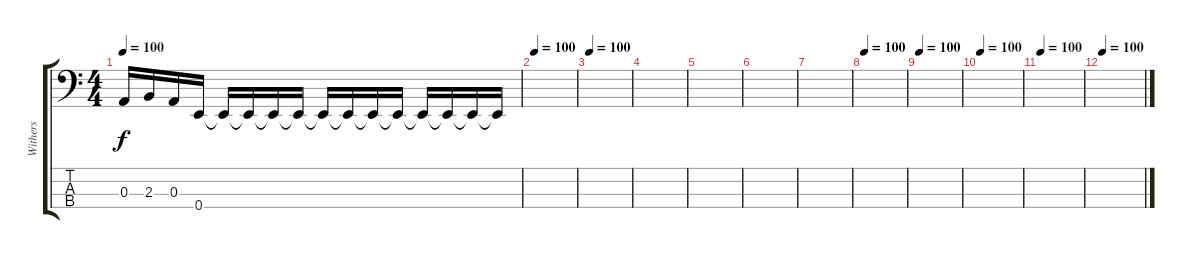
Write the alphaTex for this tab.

\track ("Withers" "Withers") {instrument electricbasspick}
\staff {score tabs}
\tuning (G2 D2 A1 E1) {hide}
\ts (4 4)
\tempo 100
\clef f4
\ks c
0.3.16{dy f} 2.3.16 0.3.16 0.4.16 0.4{t}.16 0.4{t}.16 0.4{t}.16 0.4{t}.16 0.4{t}.16 0.4{t}.16 0.4{t}.16 0.4{t}.16 0.4{t}.16 0.4{t}.16 0.4{t}.16 0.4{t}.16 |
\tempo 100
|
\tempo 100
|
|
|
|
|
\tempo 100
|
\tempo 100
|
\tempo 100
|
\tempo 100
|
\tempo 100
